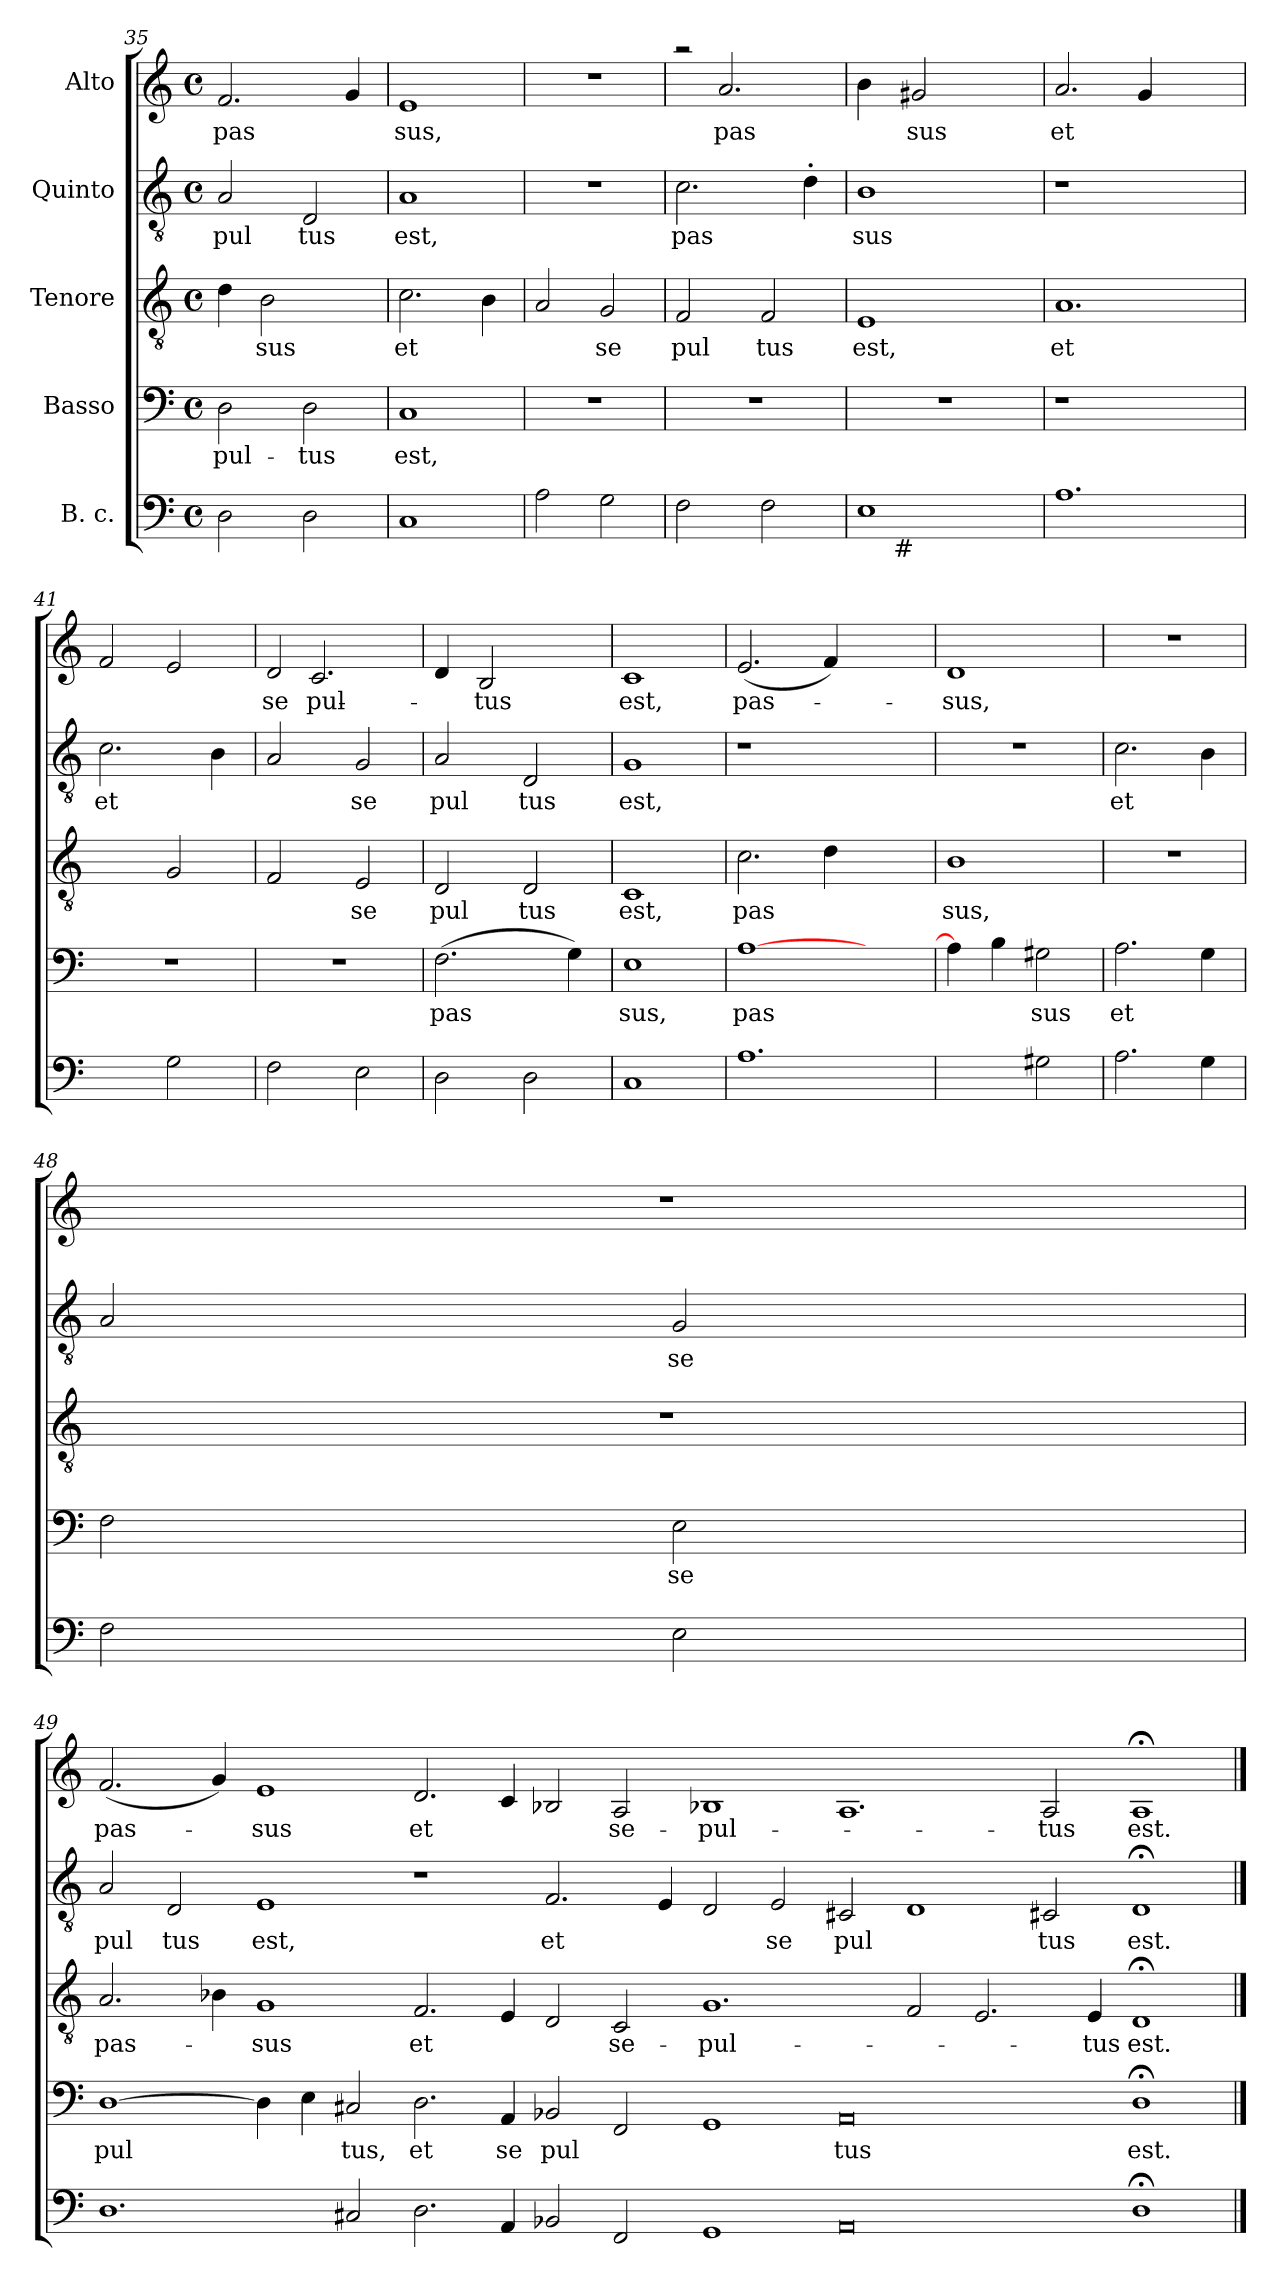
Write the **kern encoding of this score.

**kern	**kern	**text	**kern	**text	**kern	**text	**kern	**text
*part5	*part4	*part4	*part3	*part3	*part2	*part2	*part1	*part1
*staff5	*staff4	*staff4	*staff3	*staff3	*staff2	*staff2	*staff1	*staff1
*I"B. c.	*I"Basso	*	*I"Tenore	*	*I"Quinto	*	*I"Alto	*
*clefF4	*clefF4	*	*clefGv2	*	*clefGv2	*	*clefG2	*
*k[]	*k[]	*	*k[]	*	*k[]	*	*k[]	*
*C:	*C:	*	*C:	*	*C:	*	*C:	*
*M4/4	*M4/4	*	*M4/4	*	*M4/4	*	*M4/4	*
*met(c)	*met(c)	*	*met(c)	*	*met(c)	*	*met(c)	*
=35	=35	=35	=35	=35	=35	=35	=35	=35
!	!	!LO:LY:b	!	!	!	!LO:LY:b	!	!LO:LY:b
2D\	2D\	-pul-	4d\	.	2A/	pul	2.f/	pas
!	!	!	!	!LO:LY:b	!	!	!	!
.	.	.	2B\	sus	.	.	.	.
!	!	!LO:LY:b	!	!	!	!LO:LY:b	!	!
2D\	2D\	-tus	.	.	2D/	tus	.	.
.	.	.	4ryy	.	.	.	4g/	.
=36	=36	=36	=36	=36	=36	=36	=36	=36
!	!	!LO:LY:b	!	!LO:LY:b	!	!LO:LY:b	!	!LO:LY:b
1C	1C	est,	2.c\	et	1A	est,	1e	sus,
.	.	.	4B\	.	.	.	.	.
=37	=37	=37	=37	=37	=37	=37	=37	=37
2A\	1r	.	2A/	.	1r	.	1r	.
!	!	!	!	!LO:LY:b	!	!	!	!
2G\	.	.	2G/	se	.	.	.	.
=38	=38	=38	=38	=38	=38	=38	=38	=38
!	!	!	!	!LO:LY:b	!	!LO:LY:b	!	!
*	*	*	*	*	*	*	*^	*
2F\	1r	.	2F/	pul	2.c\	pas	2raa	4ryy	.
!	!	!	!	!	!	!	!	!	!LO:LY:b
.	.	.	.	.	.	.	.	2.a/	pas
!	!	!	!	!LO:LY:b	!	!	!	!	!
2F\	.	.	2F/	tus	.	.	2ryy	.	.
.	.	.	.	.	4d'>\	.	.	.	.
*	*	*	*	*	*	*	*v	*v	*
=39	=39	=39	=39	=39	=39	=39	=39	=39
!	!	!	!	!LO:LY:b	!	!LO:LY:b	!	!
*^	*	*	*	*	*	*	*	*
1E	8.ryy	1r	.	1E	est,	1B	sus	4b\	.
!	!LO:TX:b:t=#	!	!	!	!	!	!	!	!
.	2ryy	.	.	.	.	.	.	.	.
!	!	!	!	!	!	!	!	!	!LO:LY:b
.	.	.	.	.	.	.	.	2g#X/	sus
.	4ryy	.	.	.	.	.	.	.	.
.	.	.	.	.	.	.	.	4ryy	.
.	16ryy	.	.	.	.	.	.	.	.
!!LO:LB:g=z
=40	=40	=40	=40	=40	=40	=40	=40	=40	=40
!	!	!	!	!	!LO:LY:b	!	!	!	!LO:LY:b
*v	*v	*	*	*	*	*	*	*	*
1.A	1r	.	1.A	et	1r	.	2.a/	et
.	.	.	.	.	.	.	4g/	.
.	2ryy	.	.	.	2ryy	.	2ryy	.
=41	=41	=41	=41	=41	=41	=41	=41	=41
!	!	!	!	!	!	!LO:LY:b	!	!
2ryy	1r	.	2ryy	.	2.c\	et	2f/	.
2G\	.	.	2G/	.	.	.	2e/	.
.	.	.	.	.	4B\	.	.	.
=42	=42	=42	=42	=42	=42	=42	=42	=42
!	!	!	!	!	!	!	!	!LO:LY:b
*	*	*	*	*	*	*	*^	*
2F\	1r	.	2F/	.	2A/	.	2d/	4ryy	se-
!	!	!	!	!	!	!	!	!	!LO:LY:b
.	.	.	.	.	.	.	.	2.c/	-pul-
!	!	!	!	!LO:LY:b	!	!LO:LY:b	!	!	!
2E\	.	.	2E/	se	2G/	se	2ryy	.	.
*	*	*	*	*	*	*	*v	*v	*
=43	=43	=43	=43	=43	=43	=43	=43	=43
!	!	!LO:LY:b	!	!LO:LY:b	!	!LO:LY:b	!	!
2D\	(>2.F\	pas	2D/	pul	2A/	pul	4d/	.
!	!	!	!	!	!	!	!	!LO:LY:b
.	.	.	.	.	.	.	2B/	-tus
!	!	!	!	!LO:LY:b	!	!LO:LY:b	!	!
2D\	.	.	2D/	tus	2D/	tus	.	.
.	4G\)	.	.	.	.	.	4ryy	.
=44	=44	=44	=44	=44	=44	=44	=44	=44
!	!	!LO:LY:b	!	!LO:LY:b	!	!LO:LY:b	!	!LO:LY:b
1C	1E	sus,	1C	est,	1G	est,	1c	est,
=45	=45	=45	=45	=45	=45	=45	=45	=45
!	!	!LO:LY:b	!	!LO:LY:b	!	!	!	!LO:LY:b
1.A	[>1A	pas	2.c\	pas	1r	.	(<2.e/	pas-
.	.	.	4d\	.	.	.	4f/)	.
.	2ryy	.	2ryy	.	2ryy	.	2ryy	.
=46	=46	=46	=46	=46	=46	=46	=46	=46
!	!	!	!	!LO:LY:b	!	!	!	!LO:LY:b
2ryy	4A\]	.	1B	sus,	1r	.	1d	-sus,
.	4B\	.	.	.	.	.	.	.
!	!	!LO:LY:b	!	!	!	!	!	!
2G#X\	2G#X\	sus	.	.	.	.	.	.
=47	=47	=47	=47	=47	=47	=47	=47	=47
!	!	!LO:LY:b	!	!	!	!LO:LY:b	!	!
2.A\	2.A\	et	1r	.	2.c\	et	1r	.
4G\	4G\	.	.	.	4B\	.	.	.
=48	=48	=48	=48	=48	=48	=48	=48	=48
2F\	2F\	.	1r	.	2A/	.	1r	.
!	!	!LO:LY:b	!	!	!	!LO:LY:b	!	!
2E\	2E\	se	.	.	2G/	se	.	.
!!LO:LB:g=z
=49	=49	=49	=49	=49	=49	=49	=49	=49
!	!	!LO:LY:b	!	!LO:LY:b	!	!LO:LY:b	!	!LO:LY:b
1.D	[>1D	pul	2.A/	pas-	2A/	pul	(<2.f/	pas-
!	!	!	!	!	!	!LO:LY:b	!	!
.	.	.	.	.	2D/	tus	.	.
.	.	.	4B-X\	.	.	.	4g/)	.
!	!	!	!	!LO:LY:b	!	!LO:LY:b	!	!LO:LY:b
.	4D\]	.	1G	-sus	1E	est,	1e	-sus
.	4E\	.	.	.	.	.	.	.
!	!	!LO:LY:b	!	!	!	!	!	!
2C#X/	2C#X/	tus,	.	.	.	.	.	.
!	!	!LO:LY:b	!	!LO:LY:b	!	!	!	!LO:LY:b
2.D\	2.D\	et	2.F/	et	1r	.	2.d/	et
!	!	!LO:LY:b	!	!	!	!	!	!
4AA/	4AA/	se	4E/	.	.	.	4c/	.
!	!	!LO:LY:b	!	!	!	!LO:LY:b	!	!
2BB-X/	2BB-X/	pul	2D/	.	2.F/	et	2B-X/	.
!	!	!	!	!LO:LY:b	!	!	!	!LO:LY:b
2FF/	2FF/	.	2C/	se-	.	.	2A/	se-
.	.	.	.	.	4E/	.	.	.
!	!	!	!	!LO:LY:b	!	!	!	!LO:LY:b
1GG	1GG	.	1.G	-pul-	2D/	.	1B-X	-pul-
!	!	!	!	!	!	!LO:LY:b	!	!
.	.	.	.	.	2E/	se	.	.
!	!	!LO:LY:b	!	!	!	!LO:LY:b	!	!
0AA	0AA	tus	.	.	2C#X/	pul	1.A	.
.	.	.	2F/	.	1D	.	.	.
.	.	.	2.E/	.	.	.	.	.
!	!	!	!	!	!	!LO:LY:b	!	!LO:LY:b
.	.	.	.	.	2C#X/	tus	2A/	-tus
!	!	!	!	!LO:LY:b	!	!	!	!
.	.	.	4E/	-tus	.	.	.	.
!	!	!LO:LY:b	!	!LO:LY:b	!	!LO:LY:b	!	!LO:LY:b
1D;<	1D;<	est.	1D;<	est.	1D;<	est.	1A;<	est.
==	==	==	==	==	==	==	==	==
*-	*-	*-	*-	*-	*-	*-	*-	*-
